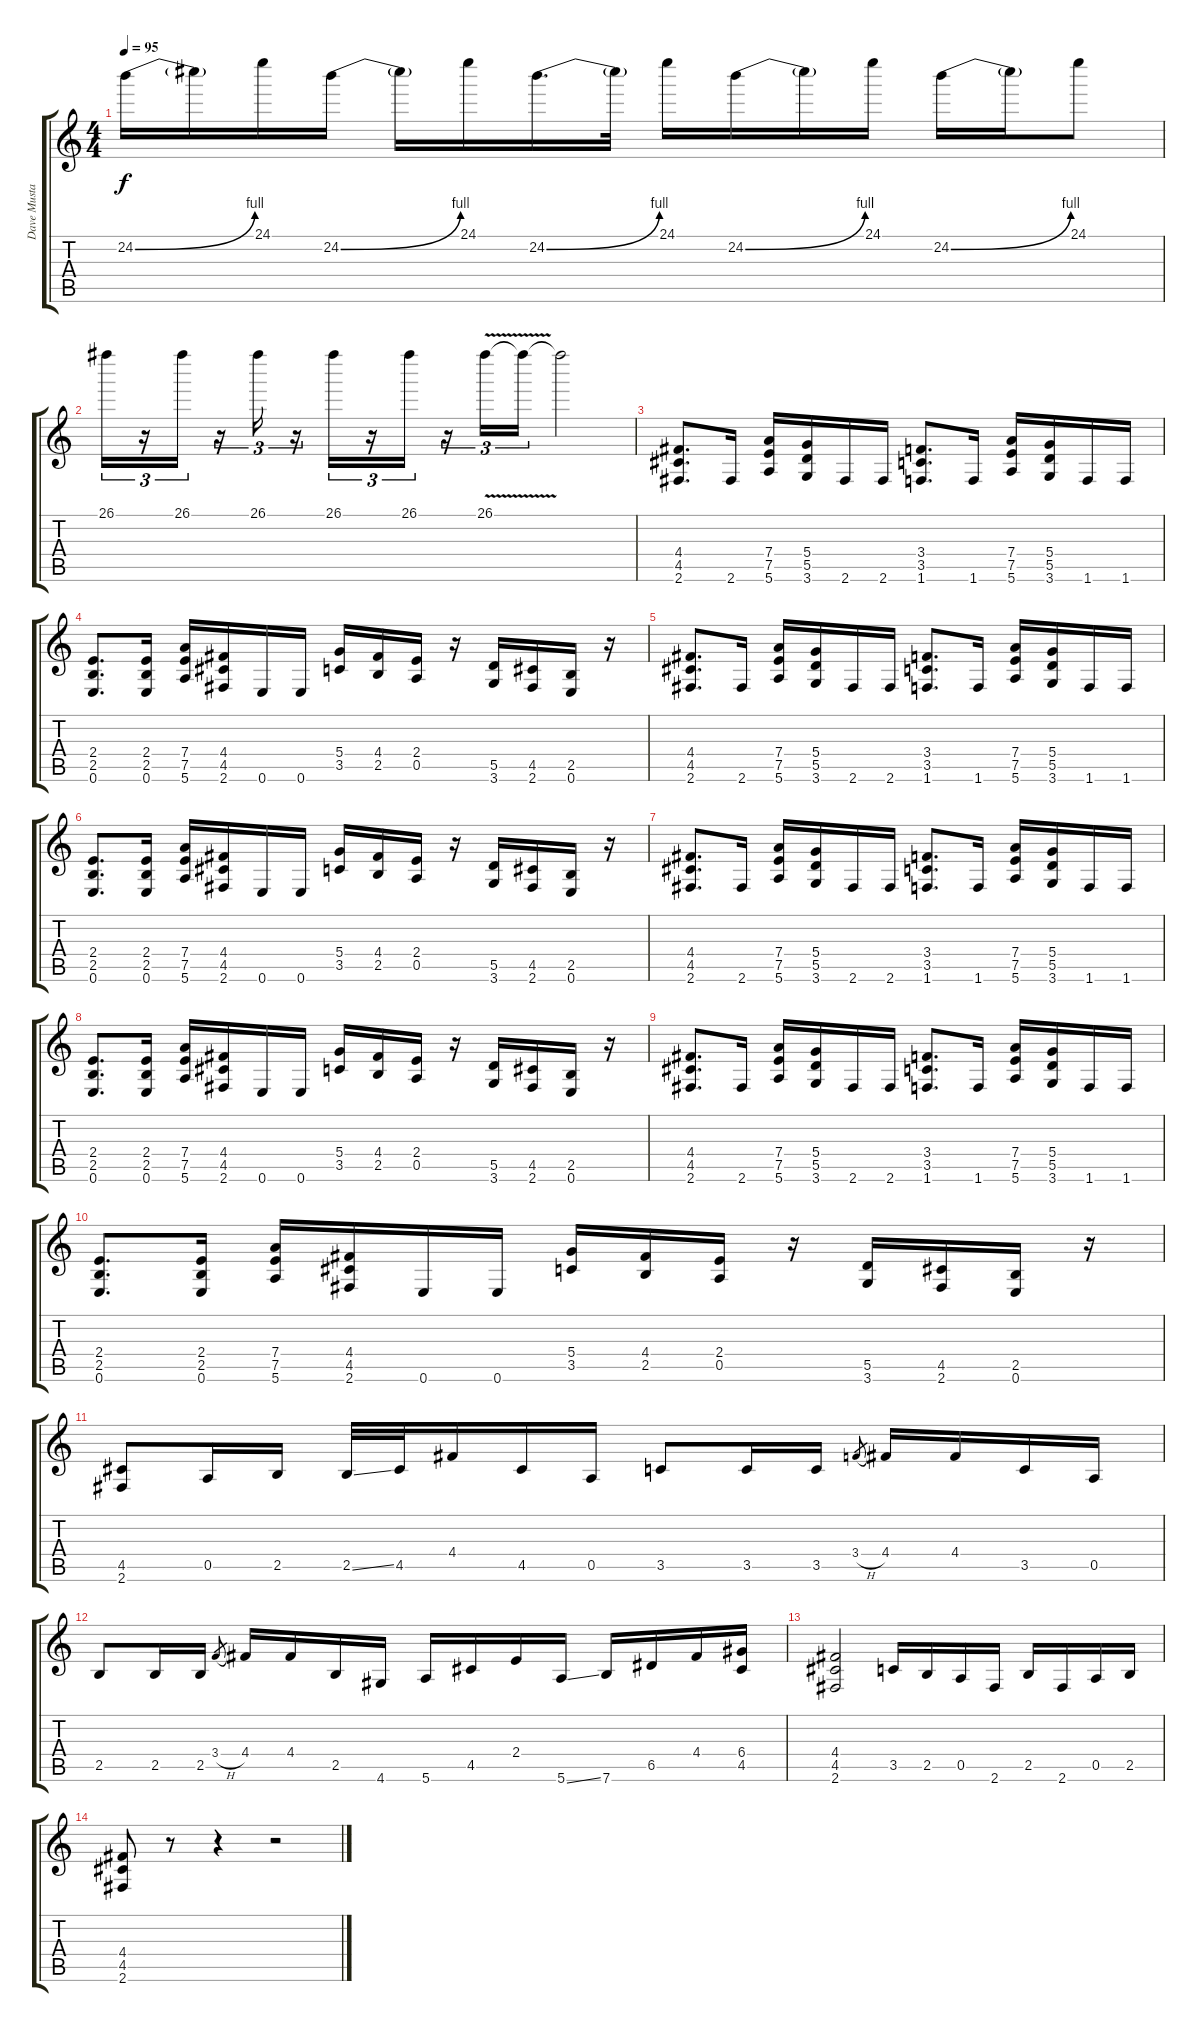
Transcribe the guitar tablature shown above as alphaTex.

\track ("Dave Mustaine Distorsion" "Dave Musta") {instrument distortionguitar}
\staff {score tabs}
\tuning (E4 B3 G3 D3 A2 E2) {hide}
\ts (4 4)
\tempo 95
\clef g2
\ks c
24.2{be (bend 0 0 60 4)}.16{dy f} 24.2{t}.16 24.1.16 24.2{be (bend 0 0 60 4)}.16 24.2{t}.16 24.1.16 24.2{be (bend 0 0 60 4)}.16{d} 24.2{t}.32 24.1.16 24.2{be (bend 0 0 60 4)}.16 24.2{t}.16 24.1.16 24.2{be (bend 0 0 60 4)}.16 24.2{t}.16 24.1.8 |
26.1.16{tu (3 2)} r.16{tu (3 2)} 26.1.16{tu (3 2)} r.16{tu (3 2)} 26.1.16{tu (3 2)} r.16{tu (3 2)} 26.1.16{tu (3 2)} r.16{tu (3 2)} 26.1.16{tu (3 2)} r.16{tu (3 2)} 26.1{v}.16{tu (3 2)} 26.1{t}.16{tu (3 2)} 26.1{t}.2 |
(4.4 4.5 2.6).8{d} 2.6.16 (7.4 7.5 5.6).16 (5.4 5.5 3.6).16 2.6.16 2.6.16 (3.4 3.5 1.6).8{d} 1.6.16 (7.4 7.5 5.6).16 (5.4 5.5 3.6).16 1.6.16 1.6.16 |
(2.4 2.5 0.6).8{d} (2.4 2.5 0.6).16 (7.4 7.5 5.6).16 (4.4 4.5 2.6).16 0.6.16 0.6.16 (5.4 3.5).16 (4.4 2.5).16 (2.4 0.5).16 r.16 (5.5 3.6).16 (4.5 2.6).16 (2.5 0.6).16 r.16 |
(4.4 4.5 2.6).8{d} 2.6.16 (7.4 7.5 5.6).16 (5.4 5.5 3.6).16 2.6.16 2.6.16 (3.4 3.5 1.6).8{d} 1.6.16 (7.4 7.5 5.6).16 (5.4 5.5 3.6).16 1.6.16 1.6.16 |
(2.4 2.5 0.6).8{d} (2.4 2.5 0.6).16 (7.4 7.5 5.6).16 (4.4 4.5 2.6).16 0.6.16 0.6.16 (5.4 3.5).16 (4.4 2.5).16 (2.4 0.5).16 r.16 (5.5 3.6).16 (4.5 2.6).16 (2.5 0.6).16 r.16 |
(4.4 4.5 2.6).8{d} 2.6.16 (7.4 7.5 5.6).16 (5.4 5.5 3.6).16 2.6.16 2.6.16 (3.4 3.5 1.6).8{d} 1.6.16 (7.4 7.5 5.6).16 (5.4 5.5 3.6).16 1.6.16 1.6.16 |
(2.4 2.5 0.6).8{d} (2.4 2.5 0.6).16 (7.4 7.5 5.6).16 (4.4 4.5 2.6).16 0.6.16 0.6.16 (5.4 3.5).16 (4.4 2.5).16 (2.4 0.5).16 r.16 (5.5 3.6).16 (4.5 2.6).16 (2.5 0.6).16 r.16 |
(4.4 4.5 2.6).8{d} 2.6.16 (7.4 7.5 5.6).16 (5.4 5.5 3.6).16 2.6.16 2.6.16 (3.4 3.5 1.6).8{d} 1.6.16 (7.4 7.5 5.6).16 (5.4 5.5 3.6).16 1.6.16 1.6.16 |
(2.4 2.5 0.6).8{d} (2.4 2.5 0.6).16 (7.4 7.5 5.6).16 (4.4 4.5 2.6).16 0.6.16 0.6.16 (5.4 3.5).16 (4.4 2.5).16 (2.4 0.5).16 r.16 (5.5 3.6).16 (4.5 2.6).16 (2.5 0.6).16 r.16 |
(4.5 2.6).8 0.5.16 2.5.16 2.5{ss}.32 4.5.32 4.4.16 4.5.16 0.5.16 3.5.8 3.5.16 3.5.16 3.4{h}.8{gr} 4.4.16 4.4.16 3.5.16 0.5.16 |
2.5.8 2.5.16 2.5.16 3.4{h}.8{gr} 4.4.16 4.4.16 2.5.16 4.6.16 5.6.16 4.5.16 2.4.16 5.6{ss}.16 7.6.16 6.5.16 4.4.16 (6.4 4.5).16 |
(4.4 4.5 2.6).2 3.5.16 2.5.16 0.5.16 2.6.16 2.5.16 2.6.16 0.5.16 2.5.16 |
(4.4 4.5 2.6).8 r.8 r.4 r.2
